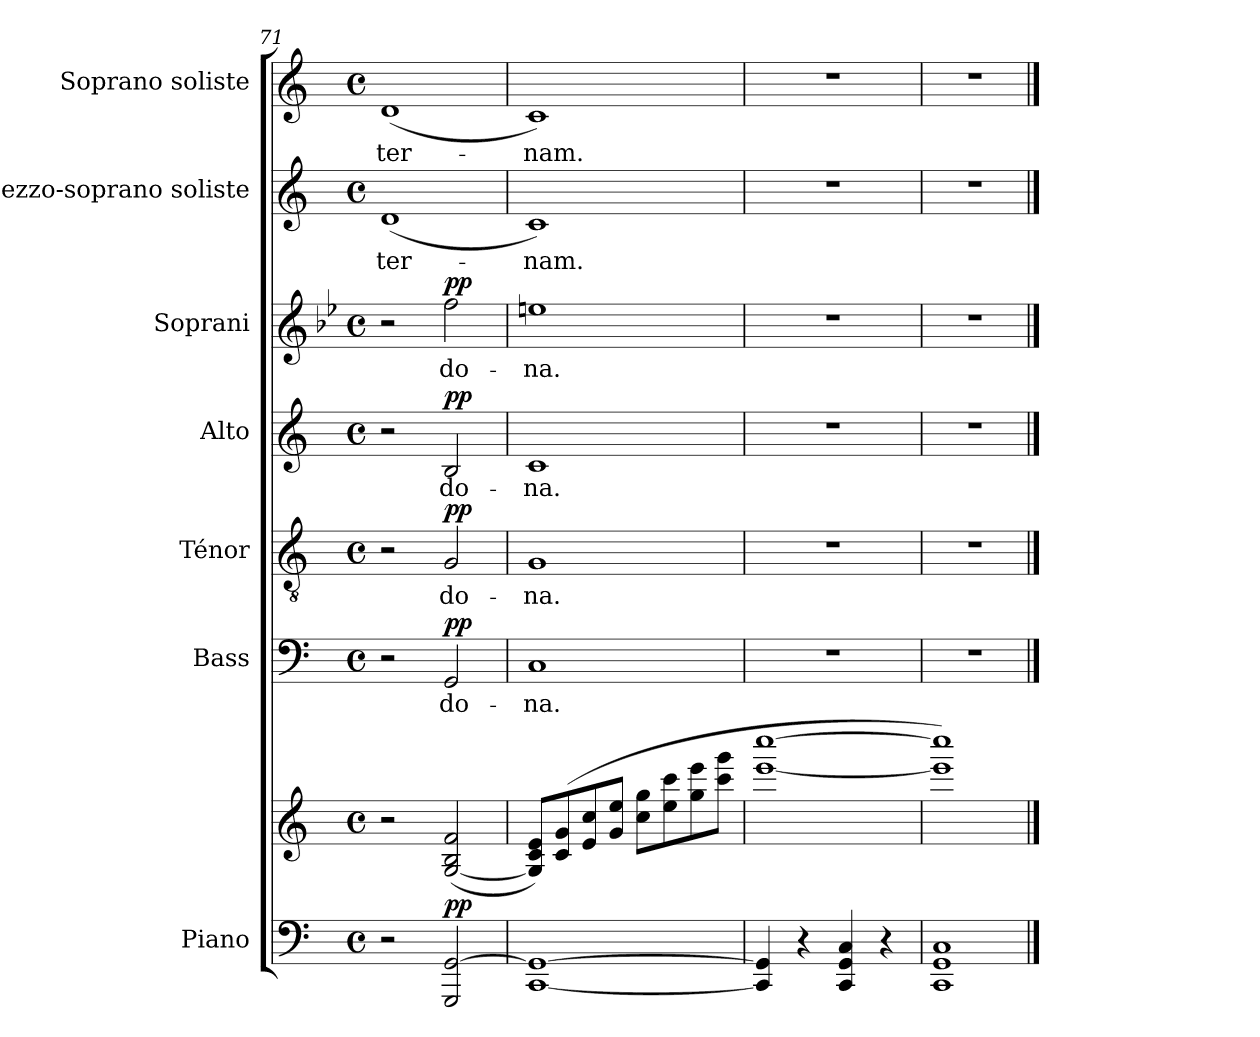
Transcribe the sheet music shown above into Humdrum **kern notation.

**kern	**kern	**dynam	**kern	**text	**dynam	**kern	**text	**dynam	**kern	**text	**dynam	**kern	**text	**dynam	**kern	**text	**kern	**text
*part7	*part7	*part7	*part6	*part6	*part6	*part5	*part5	*part5	*part4	*part4	*part4	*part3	*part3	*part3	*part2	*part2	*part1	*part1
*staff8	*staff7	*staff7/8	*staff6	*staff6	*staff6	*staff5	*staff5	*staff5	*staff4	*staff4	*staff4	*staff3	*staff3	*staff3	*staff2	*staff2	*staff1	*staff1
*I"Piano	*	*	*I"Bass	*	*	*I"Ténor	*	*	*I"Alto	*	*	*I"Soprani	*	*	*I"Mezzo-soprano soliste	*	*I"Soprano soliste	*
*I'Pno.	*	*	*I'B.	*	*	*I'T.	*	*	*I'A.	*	*	*I'S.	*	*	*	*	*	*
*clefF4	*clefG2	*	*clefF4	*	*	*clefGv2	*	*	*clefG2	*	*	*clefG2	*	*	*clefG2	*	*clefG2	*
*	*	*	*	*	*	*	*	*	*	*	*	*ITrd8c14	*	*	*	*	*	*
*k[]	*k[]	*	*k[]	*	*	*k[]	*	*	*k[]	*	*	*k[b-e-]	*	*	*k[]	*	*k[]	*
*M4/4	*M4/4	*	*M4/4	*	*	*M4/4	*	*	*M4/4	*	*	*M4/4	*	*	*M4/4	*	*M4/4	*
*met(c)	*met(c)	*	*met(c)	*	*	*met(c)	*	*	*met(c)	*	*	*met(c)	*	*	*met(c)	*	*met(c)	*
=71	=71	=71	=71	=71	=71	=71	=71	=71	=71	=71	=71	=71	=71	=71	=71	=71	=71	=71
2r	2r	.	2r	.	.	2r	.	.	2r	.	.	2r	.	.	(>1d	-ter-	(>1d	-ter-
!	!	!LO:DY:a=2	!	!	!LO:DY:a	!	!	!LO:DY:a	!	!	!LO:DY:a	!	!	!LO:DY:a	!	!	!	!
2GGG/ [2GG/	(>[2G/ 2B/ 2f/	pp	2GG/	do-	pp	2G/	do-	pp	2B/	do-	pp	2fi\	do-	pp	.	.	.	.
=72	=72	=72	=72	=72	=72	=72	=72	=72	=72	=72	=72	=72	=72	=72	=72	=72	=72	=72
[1CC 1GG_	8G/] 8c/ 8e/L)	.	1C	-na.	.	1G	-na.	.	1c	-na.	.	1eni	-na.	.	1c)	-nam.	1c)	-nam.
.	(8c/ 8g/	.	.	.	.	.	.	.	.	.	.	.	.	.	.	.	.	.
.	8e/ 8cc/	.	.	.	.	.	.	.	.	.	.	.	.	.	.	.	.	.
.	8g/ 8ee/J	.	.	.	.	.	.	.	.	.	.	.	.	.	.	.	.	.
.	8cc\ 8gg\L	.	.	.	.	.	.	.	.	.	.	.	.	.	.	.	.	.
.	8ee\ 8ccc\	.	.	.	.	.	.	.	.	.	.	.	.	.	.	.	.	.
.	8gg\ 8eee\	.	.	.	.	.	.	.	.	.	.	.	.	.	.	.	.	.
.	8ccc\ 8ggg\J	.	.	.	.	.	.	.	.	.	.	.	.	.	.	.	.	.
=73	=73	=73	=73	=73	=73	=73	=73	=73	=73	=73	=73	=73	=73	=73	=73	=73	=73	=73
4CC/] 4GG/]	[1eee [1cccc	.	1r	.	.	1r	.	.	1r	.	.	1r	.	.	1r	.	1r	.
4r	.	.	.	.	.	.	.	.	.	.	.	.	.	.	.	.	.	.
4CC/ 4GG/ 4C/	.	.	.	.	.	.	.	.	.	.	.	.	.	.	.	.	.	.
4r	.	.	.	.	.	.	.	.	.	.	.	.	.	.	.	.	.	.
=74	=74	=74	=74	=74	=74	=74	=74	=74	=74	=74	=74	=74	=74	=74	=74	=74	=74	=74
1CC 1GG 1C	1eee] 1cccc])	.	1r	.	.	1r	.	.	1r	.	.	1r	.	.	1r	.	1r	.
==	==	==	==	==	==	==	==	==	==	==	==	==	==	==	==	==	==	==
*-	*-	*-	*-	*-	*-	*-	*-	*-	*-	*-	*-	*-	*-	*-	*-	*-	*-	*-
